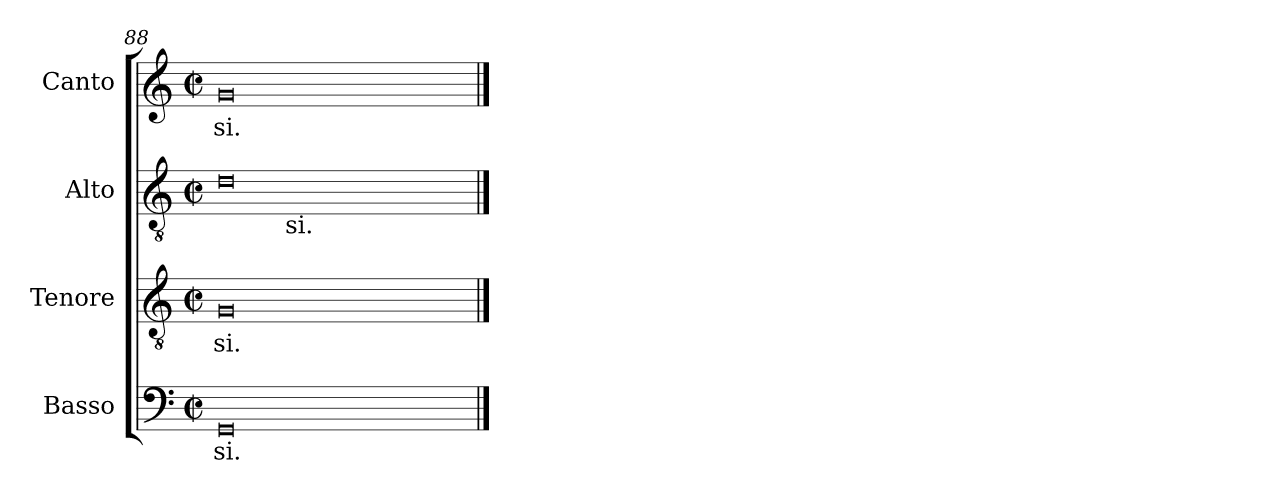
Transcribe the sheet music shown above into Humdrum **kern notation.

**kern	**text	**kern	**text	**kern	**text	**kern	**text
*part4	*part4	*part3	*part3	*part2	*part2	*part1	*part1
*staff4	*staff4	*staff3	*staff3	*staff2	*staff2	*staff1	*staff1
*I"Basso	*	*I"Tenore	*	*I"Alto	*	*I"Canto	*
*clefF4	*	*clefGv2	*	*clefGv2	*	*clefG2	*
*k[]	*	*k[]	*	*k[]	*	*k[]	*
*C:	*	*C:	*	*C:	*	*C:	*
*M2/2	*	*M2/2	*	*M2/2	*	*M2/2	*
*met(c|)	*	*met(c|)	*	*met(c|)	*	*met(c|)	*
=88	=88	=88	=88	=88	=88	=88	=88
!	!LO:LY:b:cj	!	!LO:LY:b:cj	!	!LO:LY:b:cj	!	!LO:LY:b:cj
*	*	*	*	*^	*	*	*
0GG	si.	0G	si.	0d	4ryy	.	0g	-si.
.	.	.	.	.	16..ryy	.	.	.
!	!	!	!	!	!LO:TX:b:t=si.	!	!	!
.	.	.	.	.	1ryy	.	.	.
.	.	.	.	.	2ryy	.	.	.
.	.	.	.	.	8ryy	.	.	.
.	.	.	.	.	64ryy	.	.	.
*	*	*	*	*v	*v	*	*	*
==	==	==	==	==	==	==	==
*-	*-	*-	*-	*-	*-	*-	*-
